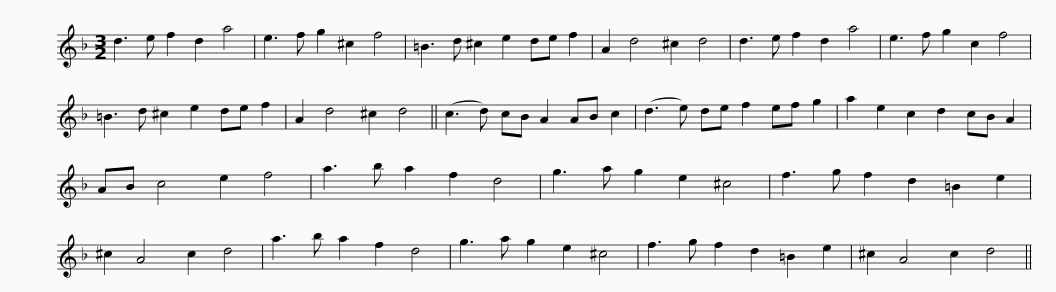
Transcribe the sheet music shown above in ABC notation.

X:1
L:1/8
M:3/2
I:linebreak $
K:Dmin
V:1 treble
V:1
 d3 e f2 d2 a4 | e3 f g2 ^c2 f4 | =B3 d ^c2 e2 de f2 | A2 d4 ^c2 d4 | d3 e f2 d2 a4 | %5
 e3 f g2 c2 f4 |$ =B3 d ^c2 e2 de f2 | A2 d4 ^c2 d4 || (c3 d) cB A2 AB c2 | (d3 e) de f2 ef g2 | %10
 a2 e2 c2 d2 cB A2 |$ AB c4 e2 f4 | a3 b a2 f2 d4 | g3 a g2 e2 ^c4 | f3 g f2 d2 =B2 e2 | %15
 ^c2 A4 c2 d4 | a3 b a2 f2 d4 |$ g3 a g2 e2 ^c4 | f3 g f2 d2 =B2 e2 | ^c2 A4 c2 d4 || %20
